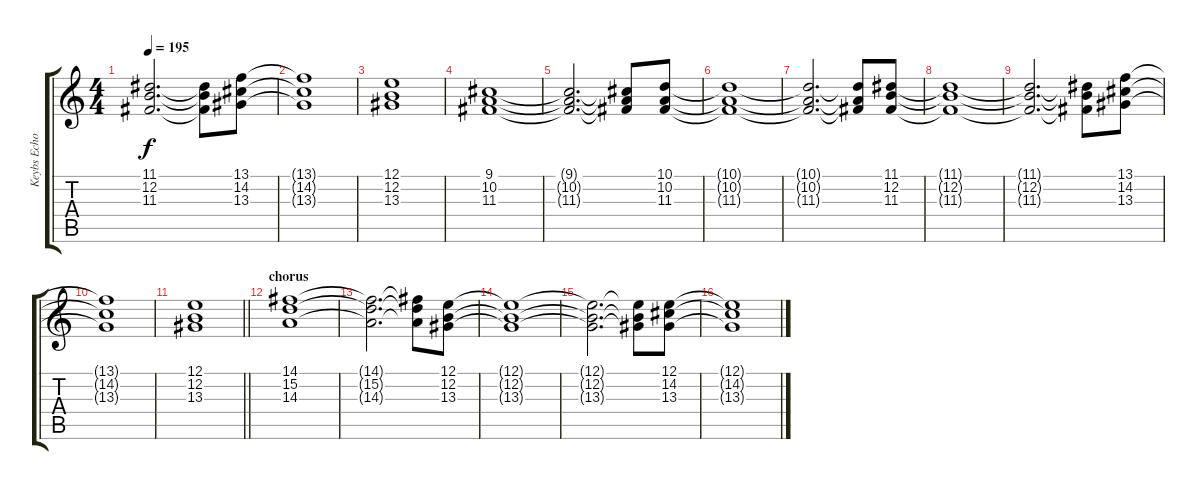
\track ("Keybs Echo" "Keybs Echo") {instrument fx7echoes}
\staff {score tabs}
\tuning (E4 B3 G3 D3 A2 E2) {hide}
\ts (4 4)
\tempo 195
\clef g2
\ks c
(11.1{t} 12.2{t} 11.3{t}).2{d dy f} (11.1{t} 12.2{t} 11.3{t}).8 (13.1 14.2 13.3).8 |
(13.1{t} 14.2{t} 13.3{t}).1 |
(12.1 12.2 13.3).1 |
(9.1 10.2 11.3).1 |
(9.1{t} 10.2{t} 11.3{t}).2{d} (9.1{t} 10.2{t} 11.3{t}).8 (10.1 10.2 11.3).8 |
(10.1{t} 10.2{t} 11.3{t}).1 |
(10.1{t} 10.2{t} 11.3{t}).2{d} (10.1{t} 10.2{t} 11.3{t}).8 (11.1 12.2 11.3).8 |
(11.1{t} 12.2{t} 11.3{t}).1 |
(11.1{t} 12.2{t} 11.3{t}).2{d} (11.1{t} 12.2{t} 11.3{t}).8 (13.1 14.2 13.3).8 |
(13.1{t} 14.2{t} 13.3{t}).1 |
\barLineRight lightlight
(12.1 12.2 13.3).1 |
\section ("" "chorus")
(14.1 15.2 14.3).1 |
(14.1{t} 15.2{t} 14.3{t}).2{d} (14.1{t} 15.2{t} 14.3{t}).8 (12.1 12.2 13.3).8 |
(12.1{t} 12.2{t} 13.3{t}).1 |
(12.1{t} 12.2{t} 13.3{t}).2{d} (12.1{t} 12.2{t} 13.3{t}).8 (12.1 14.2 13.3).8 |
(12.1{t} 14.2{t} 13.3{t}).1
